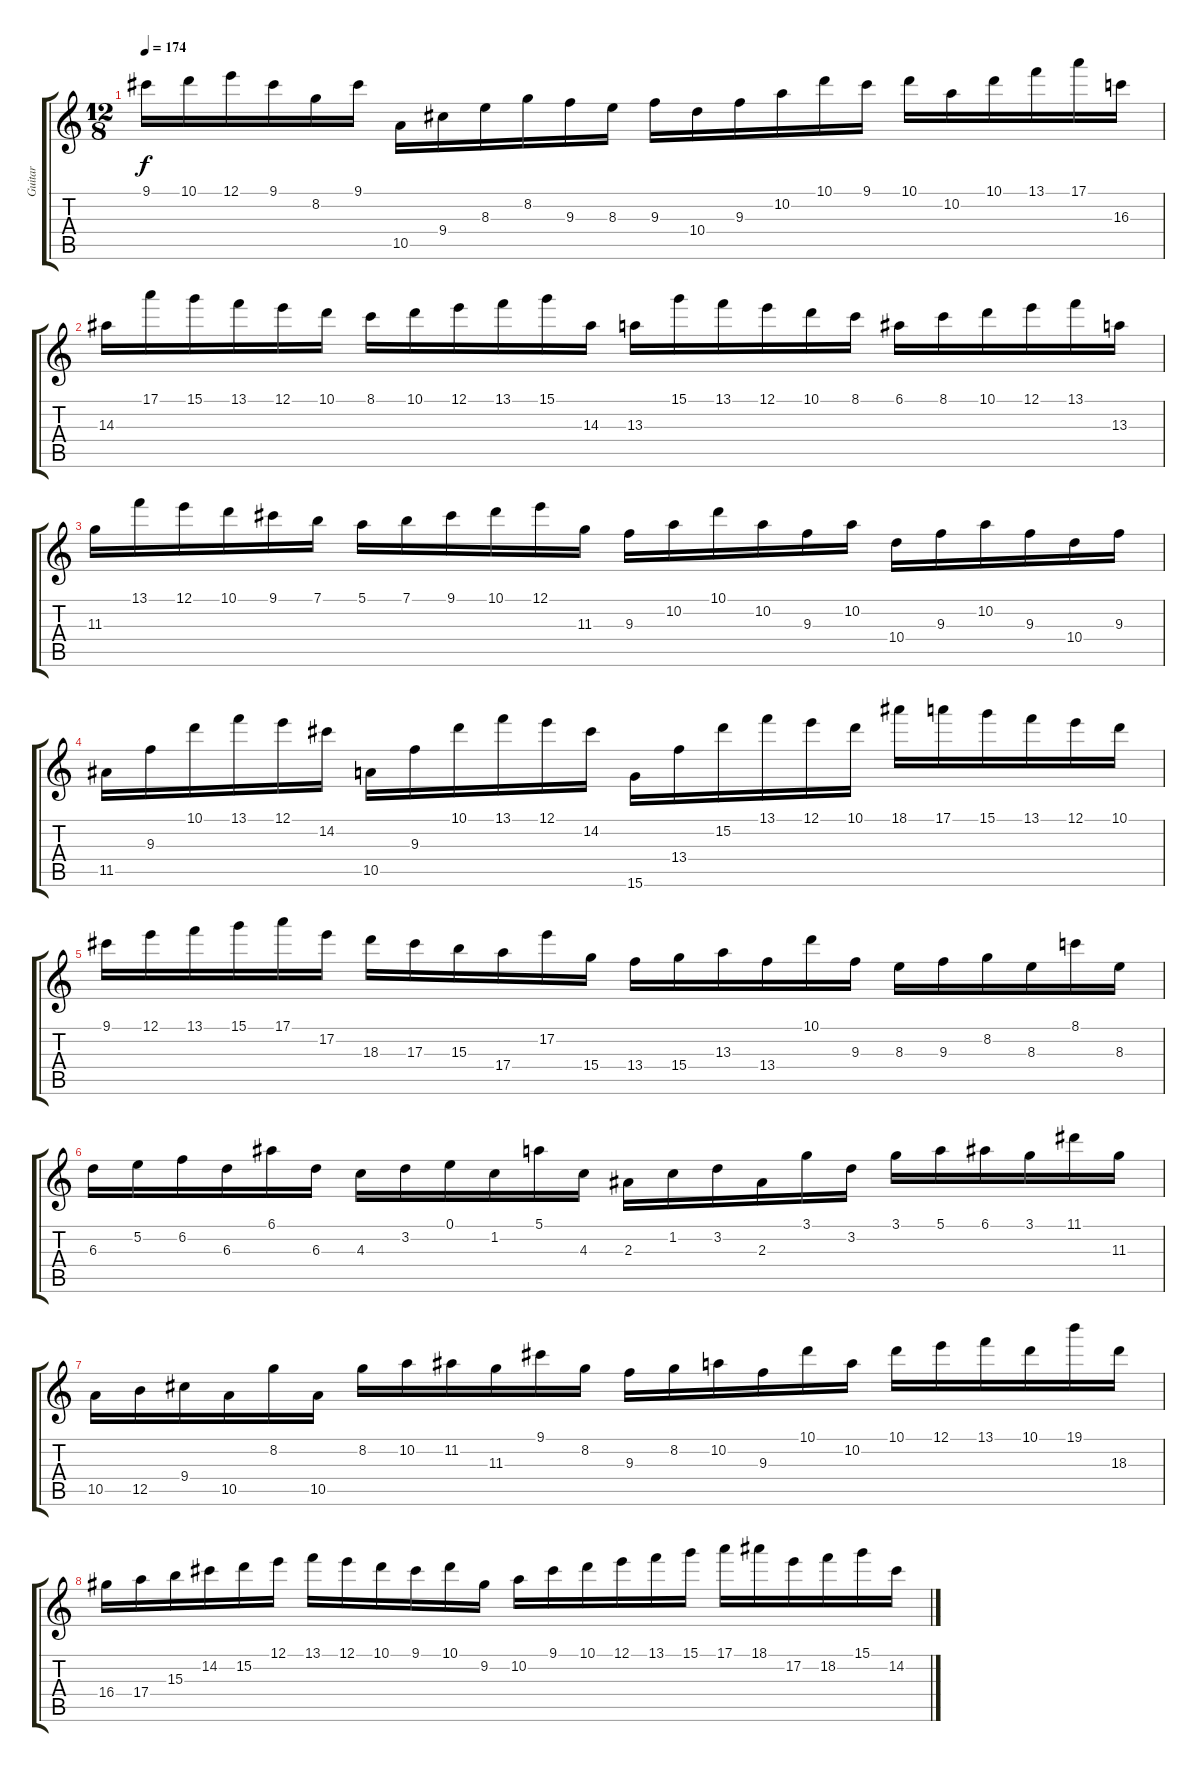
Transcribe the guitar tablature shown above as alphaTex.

\track ("Guitar" "Guitar") {instrument distortionguitar}
\staff {score tabs}
\tuning (E4 B3 Ab3 E3 B2 E2) {hide}
\ts (12 8)
\tempo 174
\clef g2
\ks c
9.1.16{dy f} 10.1.16 12.1.16 9.1.16 8.2.16 9.1.16 10.5.16 9.4.16 8.3.16 8.2.16 9.3.16 8.3.16 9.3.16 10.4.16 9.3.16 10.2.16 10.1.16 9.1.16 10.1.16 10.2.16 10.1.16 13.1.16 17.1.16 16.3.16 |
14.3.16 17.1.16 15.1.16 13.1.16 12.1.16 10.1.16 8.1.16 10.1.16 12.1.16 13.1.16 15.1.16 14.3.16 13.3.16 15.1.16 13.1.16 12.1.16 10.1.16 8.1.16 6.1.16 8.1.16 10.1.16 12.1.16 13.1.16 13.3.16 |
11.3.16 13.1.16 12.1.16 10.1.16 9.1.16 7.1.16 5.1.16 7.1.16 9.1.16 10.1.16 12.1.16 11.3.16 9.3.16 10.2.16 10.1.16 10.2.16 9.3.16 10.2.16 10.4.16 9.3.16 10.2.16 9.3.16 10.4.16 9.3.16 |
11.5.16 9.3.16 10.1.16 13.1.16 12.1.16 14.2.16 10.5.16 9.3.16 10.1.16 13.1.16 12.1.16 14.2.16 15.6.16 13.4.16 15.2.16 13.1.16 12.1.16 10.1.16 18.1.16 17.1.16 15.1.16 13.1.16 12.1.16 10.1.16 |
9.1.16 12.1.16 13.1.16 15.1.16 17.1.16 17.2.16 18.3.16 17.3.16 15.3.16 17.4.16 17.2.16 15.4.16 13.4.16 15.4.16 13.3.16 13.4.16 10.1.16 9.3.16 8.3.16 9.3.16 8.2.16 8.3.16 8.1.16 8.3.16 |
6.3.16 5.2.16 6.2.16 6.3.16 6.1.16 6.3.16 4.3.16 3.2.16 0.1.16 1.2.16 5.1.16 4.3.16 2.3.16 1.2.16 3.2.16 2.3.16 3.1.16 3.2.16 3.1.16 5.1.16 6.1.16 3.1.16 11.1.16 11.3.16 |
10.5.16 12.5.16 9.4.16 10.5.16 8.2.16 10.5.16 8.2.16 10.2.16 11.2.16 11.3.16 9.1.16 8.2.16 9.3.16 8.2.16 10.2.16 9.3.16 10.1.16 10.2.16 10.1.16 12.1.16 13.1.16 10.1.16 19.1.16 18.3.16 |
16.4.16 17.4.16 15.3.16 14.2.16 15.2.16 12.1.16 13.1.16 12.1.16 10.1.16 9.1.16 10.1.16 9.2.16 10.2.16 9.1.16 10.1.16 12.1.16 13.1.16 15.1.16 17.1.16 18.1.16 17.2.16 18.2.16 15.1.16 14.2.16
